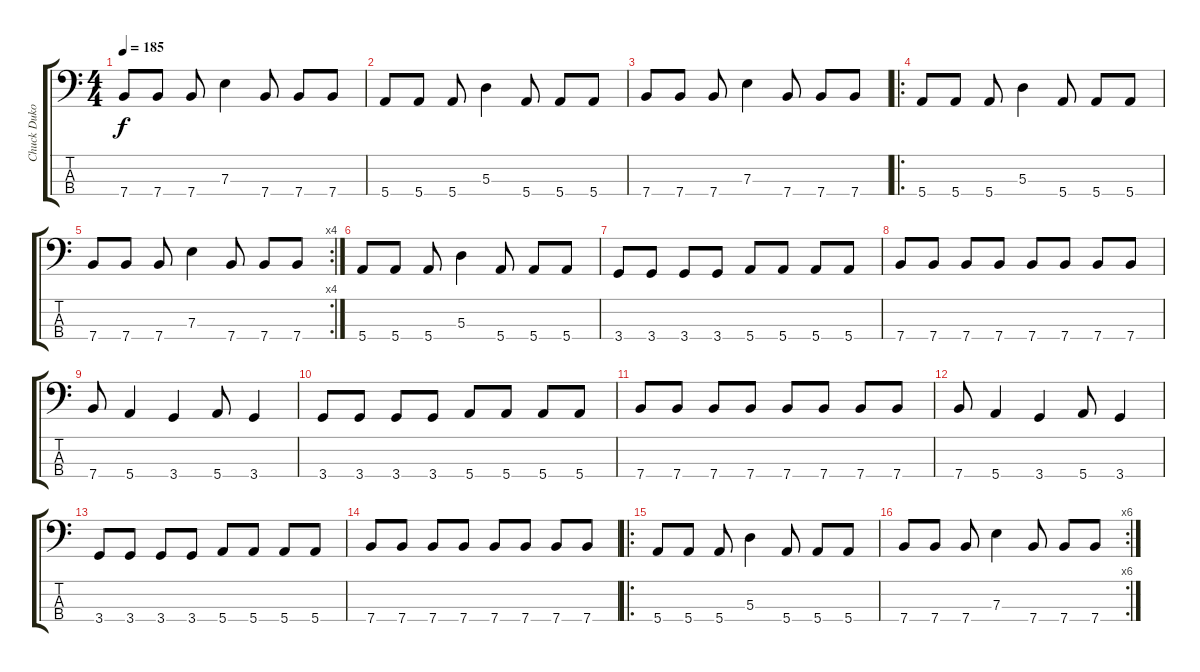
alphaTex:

\track ("Chuck Dukowski- Bass" "Chuck Duko") {instrument electricbasspick}
\staff {score tabs}
\tuning (G2 D2 A1 E1) {hide}
\ts (4 4)
\tempo 185
\clef f4
\ks c
7.4.8{dy f instrument electricbasspick} 7.4.8 7.4.8 7.3.4 7.4.8 7.4.8 7.4.8 |
5.4.8 5.4.8 5.4.8 5.3.4 5.4.8 5.4.8 5.4.8 |
7.4.8 7.4.8 7.4.8 7.3.4 7.4.8 7.4.8 7.4.8 |
\ro
5.4.8 5.4.8 5.4.8 5.3.4 5.4.8 5.4.8 5.4.8 |
\rc 4
7.4.8 7.4.8 7.4.8 7.3.4 7.4.8 7.4.8 7.4.8 |
5.4.8 5.4.8 5.4.8 5.3.4 5.4.8 5.4.8 5.4.8 |
3.4.8 3.4.8 3.4.8 3.4.8 5.4.8 5.4.8 5.4.8 5.4.8 |
7.4.8 7.4.8 7.4.8 7.4.8 7.4.8 7.4.8 7.4.8 7.4.8 |
7.4.8 5.4.4 3.4.4 5.4.8 3.4.4 |
3.4.8 3.4.8 3.4.8 3.4.8 5.4.8 5.4.8 5.4.8 5.4.8 |
7.4.8 7.4.8 7.4.8 7.4.8 7.4.8 7.4.8 7.4.8 7.4.8 |
7.4.8 5.4.4 3.4.4 5.4.8 3.4.4 |
3.4.8 3.4.8 3.4.8 3.4.8 5.4.8 5.4.8 5.4.8 5.4.8 |
7.4.8 7.4.8 7.4.8 7.4.8 7.4.8 7.4.8 7.4.8 7.4.8 |
\ro
5.4.8 5.4.8 5.4.8 5.3.4 5.4.8 5.4.8 5.4.8 |
\rc 6
7.4.8 7.4.8 7.4.8 7.3.4 7.4.8 7.4.8 7.4.8
